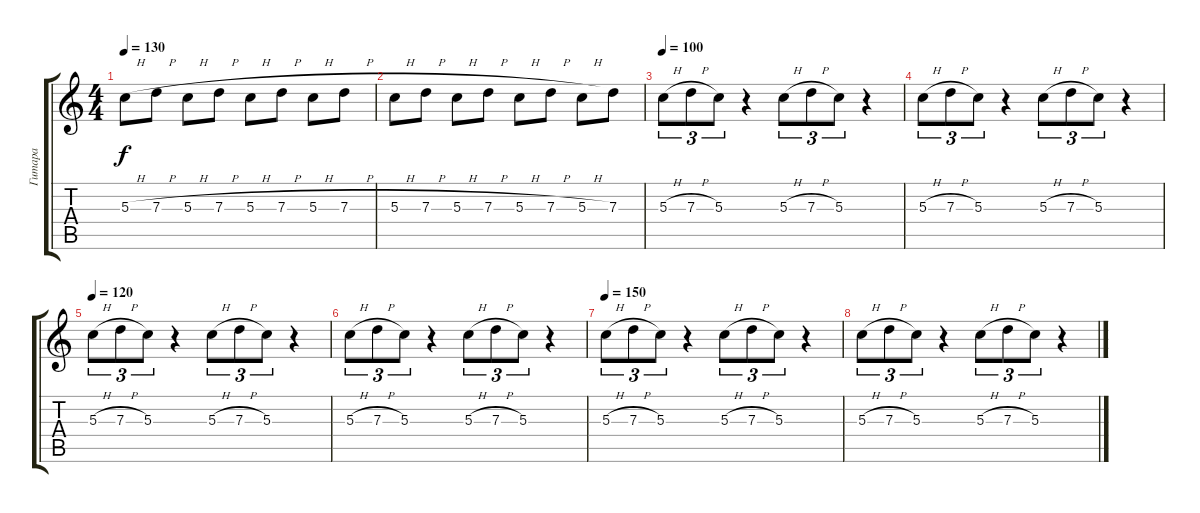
\track ("Гитара" "Гитара") {instrument distortionguitar}
\staff {score tabs}
\tuning (E4 B3 G3 D3 A2 E2) {hide}
\ts (4 4)
\tempo 130
\clef g2
\ks c
5.3{h}.8{dy f} 7.3{h}.8 5.3{h}.8 7.3{h}.8 5.3{h}.8 7.3{h}.8 5.3{h}.8 7.3{h}.8 |
5.3{h}.8 7.3{h}.8 5.3{h}.8 7.3{h}.8 5.3{h}.8 7.3{h}.8 5.3{h}.8 7.3.8 |
\tempo 100
5.3{h}.8{tu (3 2)} 7.3{h}.8{tu (3 2)} 5.3.8{tu (3 2)} r.4 5.3{h}.8{tu (3 2)} 7.3{h}.8{tu (3 2)} 5.3.8{tu (3 2)} r.4 |
5.3{h}.8{tu (3 2)} 7.3{h}.8{tu (3 2)} 5.3.8{tu (3 2)} r.4 5.3{h}.8{tu (3 2)} 7.3{h}.8{tu (3 2)} 5.3.8{tu (3 2)} r.4 |
\tempo 120
5.3{h}.8{tu (3 2)} 7.3{h}.8{tu (3 2)} 5.3.8{tu (3 2)} r.4 5.3{h}.8{tu (3 2)} 7.3{h}.8{tu (3 2)} 5.3.8{tu (3 2)} r.4 |
5.3{h}.8{tu (3 2)} 7.3{h}.8{tu (3 2)} 5.3.8{tu (3 2)} r.4 5.3{h}.8{tu (3 2)} 7.3{h}.8{tu (3 2)} 5.3.8{tu (3 2)} r.4 |
\tempo 150
5.3{h}.8{tu (3 2)} 7.3{h}.8{tu (3 2)} 5.3.8{tu (3 2)} r.4 5.3{h}.8{tu (3 2)} 7.3{h}.8{tu (3 2)} 5.3.8{tu (3 2)} r.4 |
5.3{h}.8{tu (3 2)} 7.3{h}.8{tu (3 2)} 5.3.8{tu (3 2)} r.4 5.3{h}.8{tu (3 2)} 7.3{h}.8{tu (3 2)} 5.3.8{tu (3 2)} r.4
